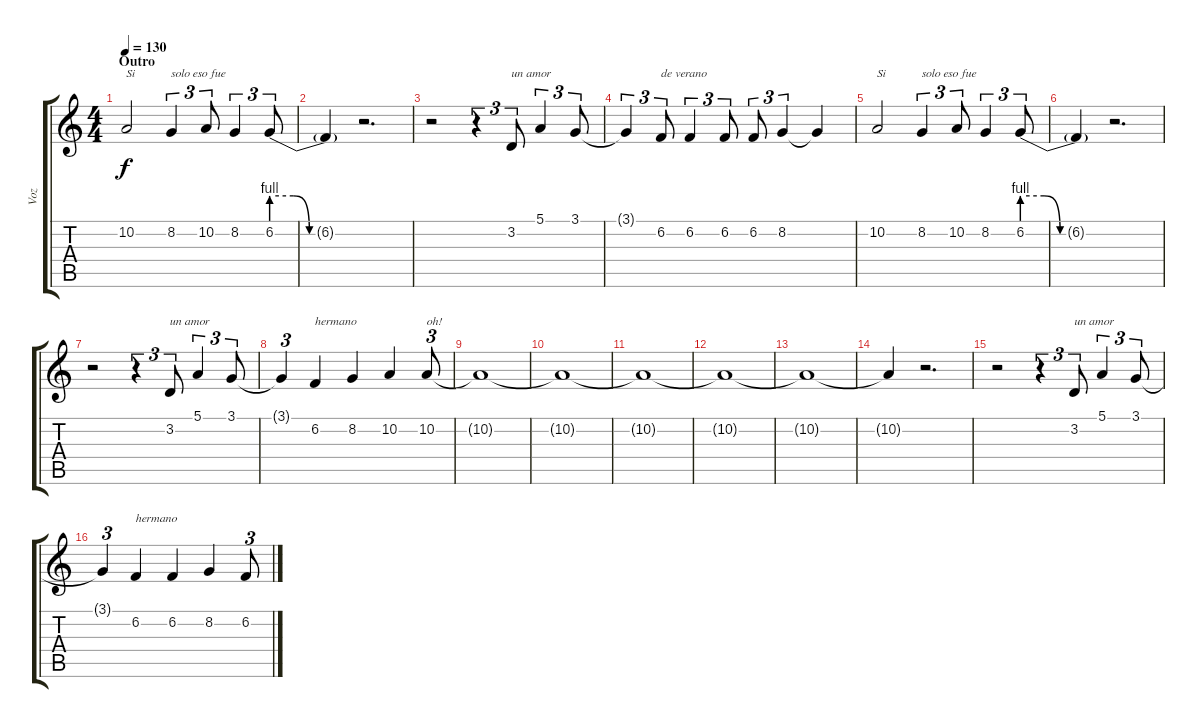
\track ("Voz" "Voz") {instrument cello}
\staff {score tabs}
\tuning (E4 B3 G3 D3 A2 E2) {hide}
\ts (4 4)
\section ("" "Outro")
\tempo 130
\clef g2
\ks c
10.2.2{txt "Si" dy f} 8.2.4{tu (3 2) txt "solo eso fue"} 10.2.8{tu (3 2)} 8.2.4{tu (3 2)} 6.2{be (custom 0 4 15 4 26 0 30 0 60 0)}.8{tu (3 2)} |
6.2{t}.4 r.2{d} |
r.2 r.4{tu (3 2)} 3.2.8{tu (3 2) txt "un amor"} 5.1.4{tu (3 2)} 3.1.8{tu (3 2)} |
3.1{t}.4{tu (3 2)} 6.2.8{tu (3 2) txt "de verano"} 6.2.4{tu (3 2)} 6.2.8{tu (3 2)} 6.2.8{tu (3 2)} 8.2.4{tu (3 2)} 8.2{t}.4 |
10.2.2{txt "Si"} 8.2.4{tu (3 2) txt "solo eso fue"} 10.2.8{tu (3 2)} 8.2.4{tu (3 2)} 6.2{be (custom 0 4 15 4 26 0 30 0 60 0)}.8{tu (3 2)} |
6.2{t}.4 r.2{d} |
r.2 r.4{tu (3 2)} 3.2.8{tu (3 2) txt "un amor"} 5.1.4{tu (3 2)} 3.1.8{tu (3 2)} |
3.1{t}.4{tu (3 2)} 6.2.4{txt "hermano"} 8.2.4 10.2.4 10.2.8{tu (3 2) txt "oh!"} |
10.2{t}.1 |
10.2{t}.1 |
10.2{t}.1 |
10.2{t}.1 |
10.2{t}.1 |
10.2{t}.4 r.2{d} |
r.2 r.4{tu (3 2)} 3.2.8{tu (3 2) txt "un amor"} 5.1.4{tu (3 2)} 3.1.8{tu (3 2)} |
3.1{t}.4{tu (3 2)} 6.2.4{txt "hermano"} 6.2.4 8.2.4 6.2.8{tu (3 2)}
